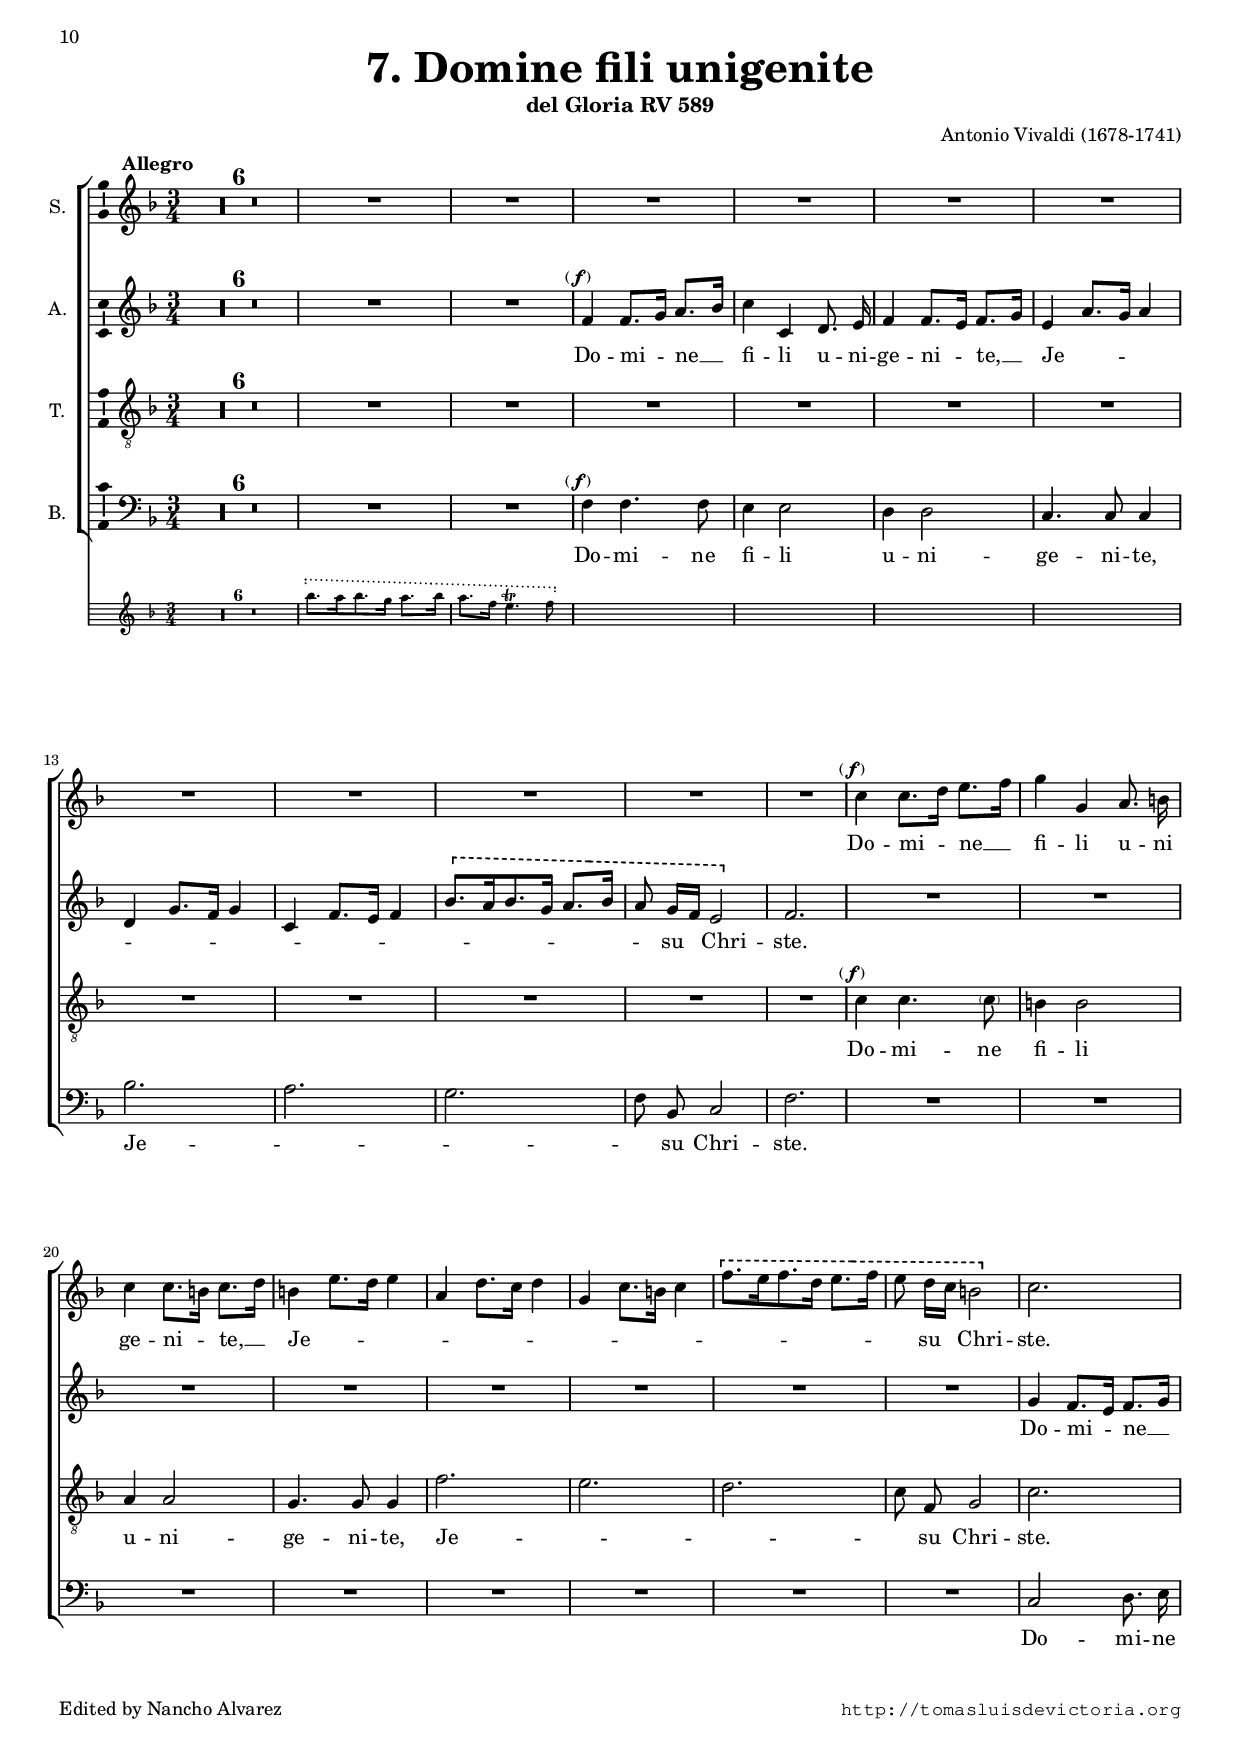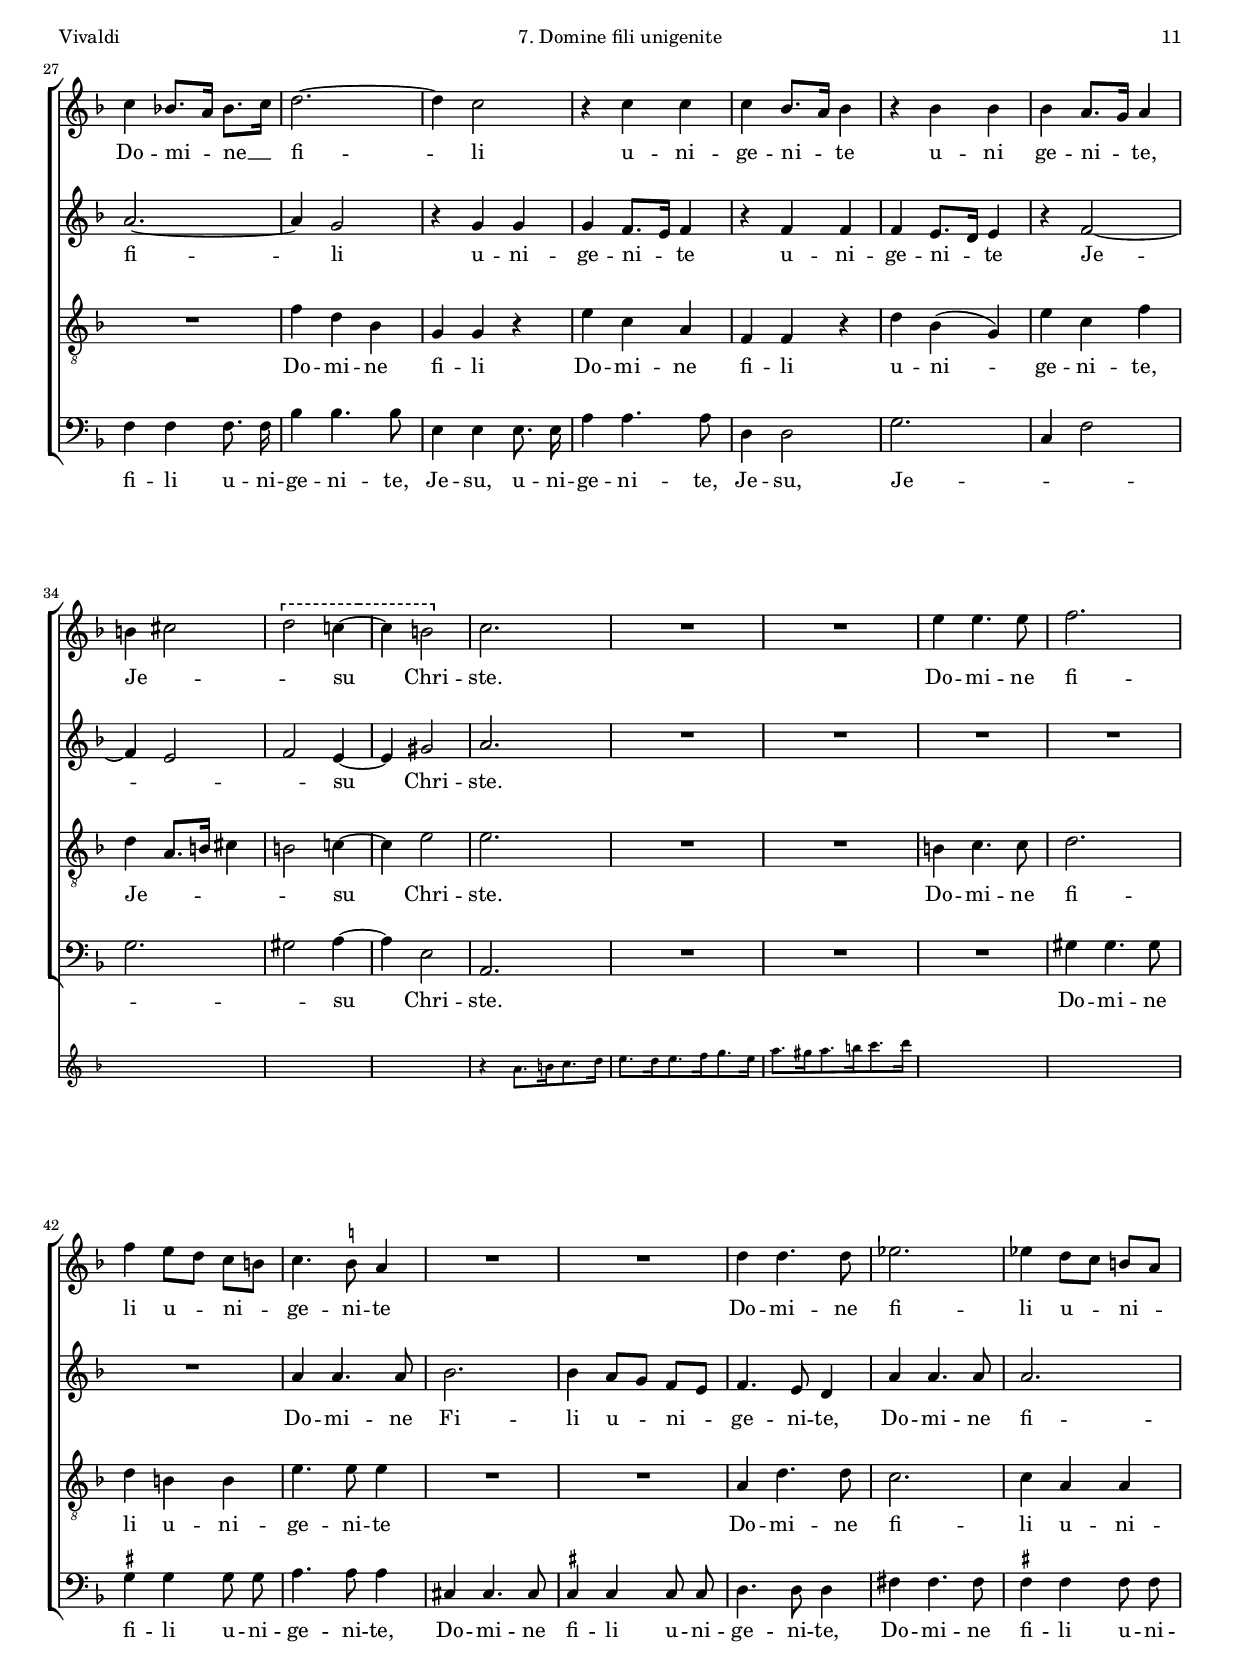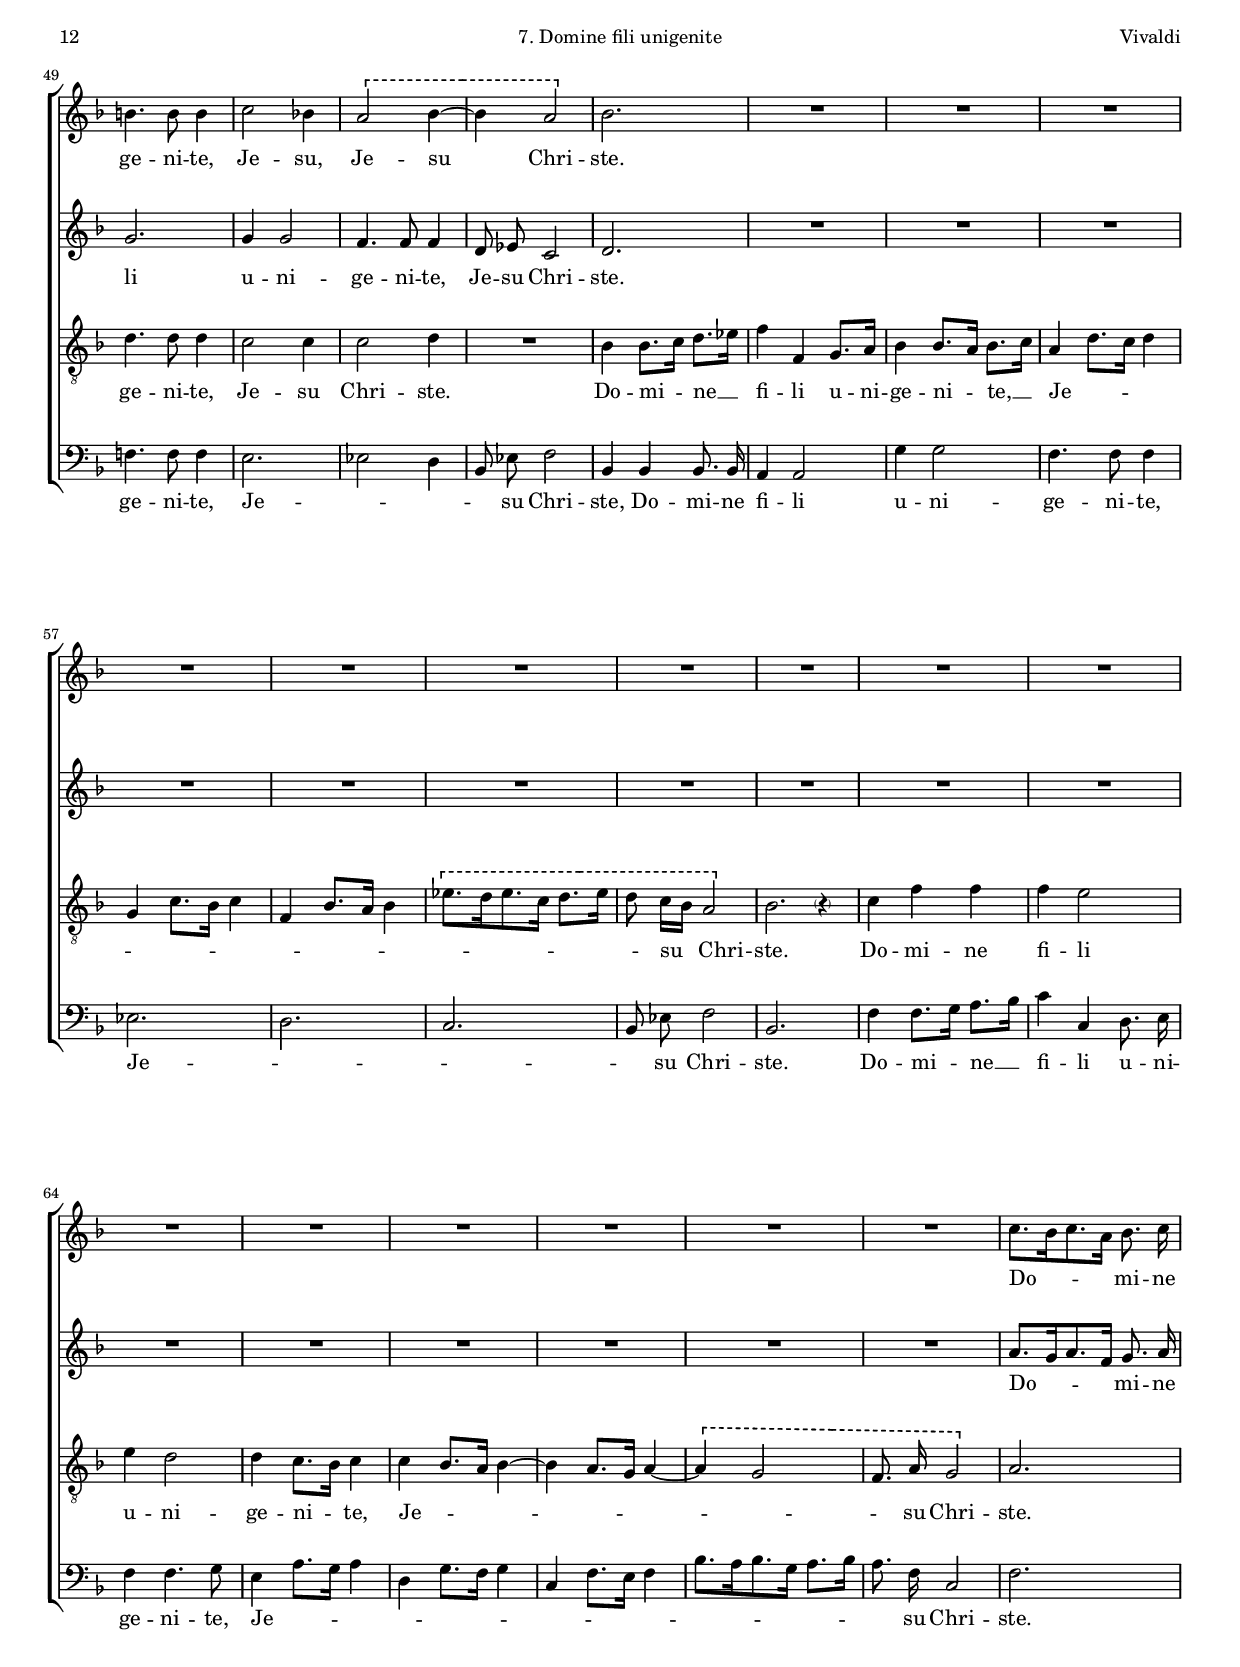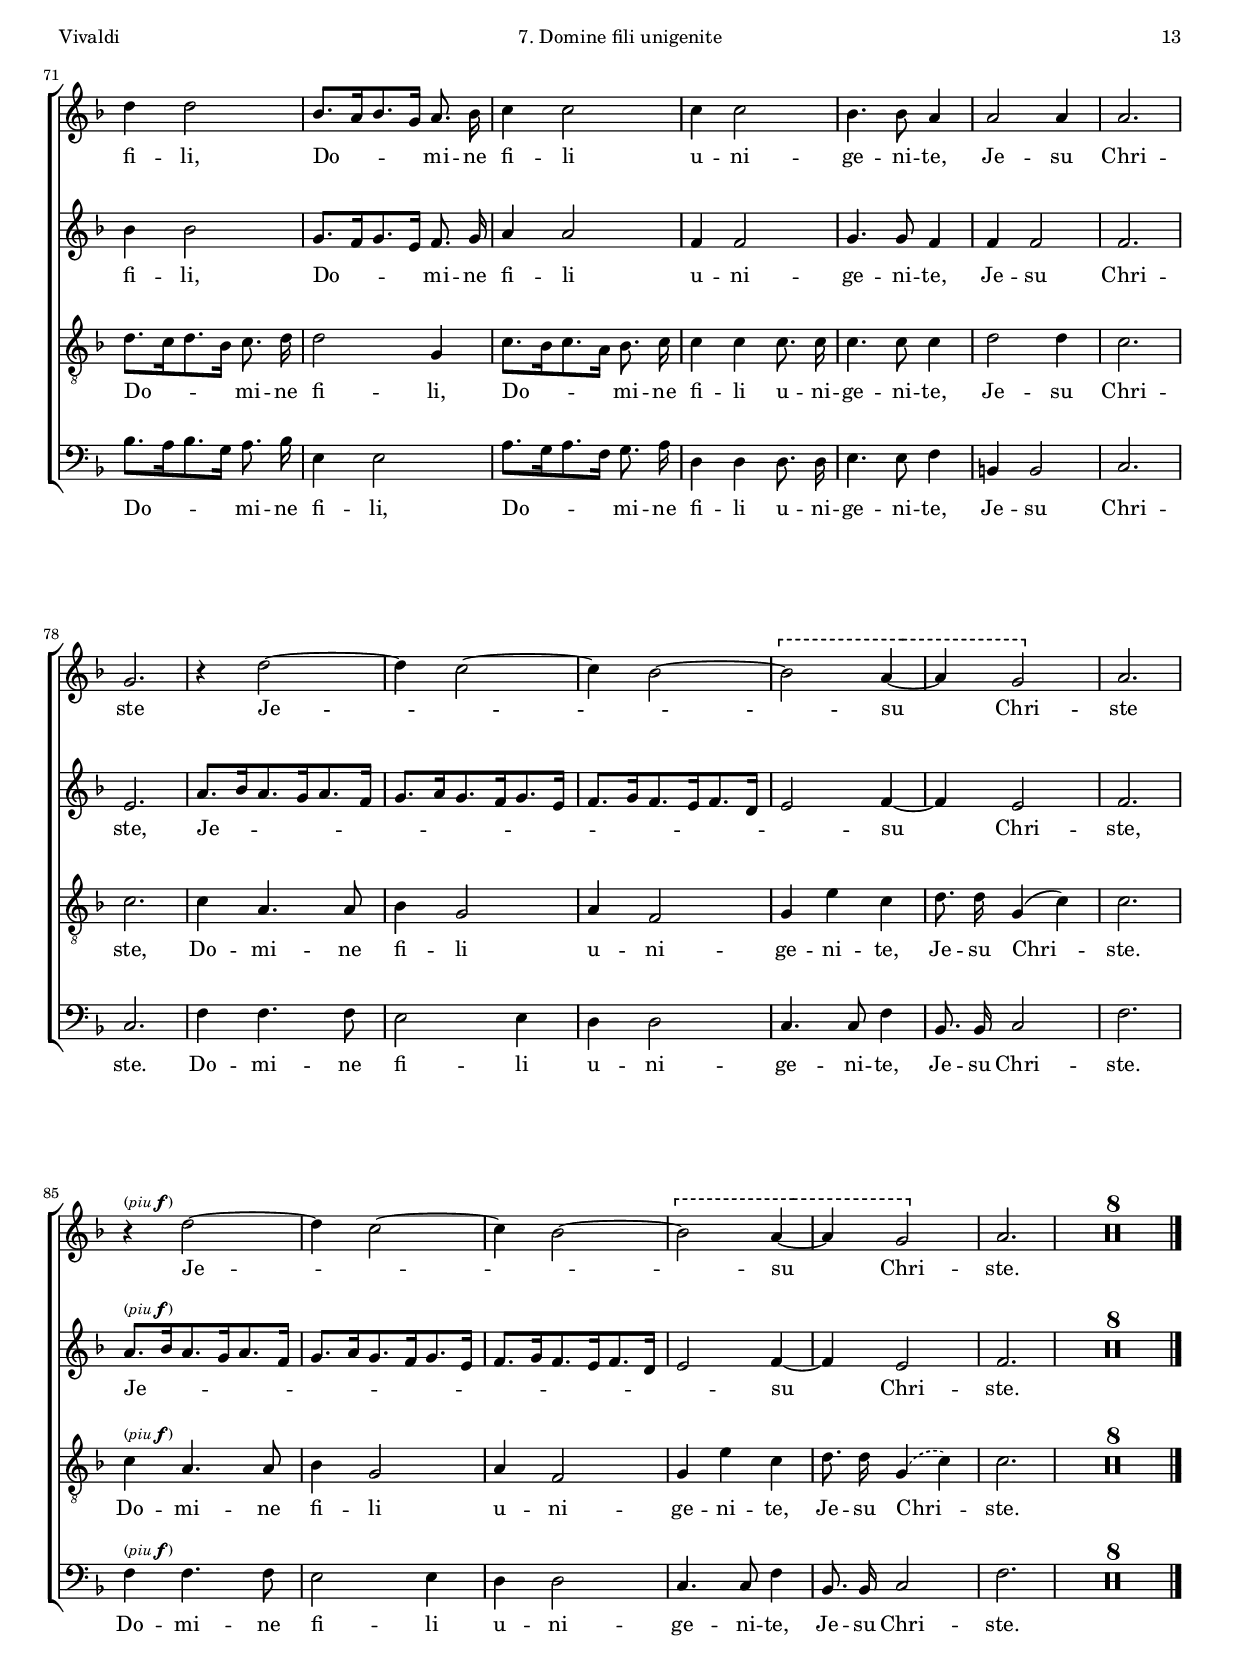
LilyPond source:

\version "2.18.0"

#(set-default-paper-size "a4")
#(set-global-staff-size 16.3)
#(ly:set-option 'point-and-click #f)
%mobile -s14.0 -i0.5

italicas=\override LyricText.font-shape = #'italic
rectas=\override LyricText.font-shape = #'upright
ss=\once \set suggestAccidentals = ##t
mtempo={\tempo 4 = 100}
mtempob={\tempo 4 = 50}
piuf=\markup{\fontsize #-2 \concat {"(" \italic "piu " \dynamic "f" " )"}}
pf=\markup{\hspace #-2 \fontsize #-2 \line{"(" \dynamic{"f"} ")"}}
parp=\markup{\hspace #-2 \fontsize #-2 \line{"(" \dynamic{"p"} \hspace #-0.3 ")"}}
showMultiRests = { \set Staff.keepAliveInterfaces = #'( rhythmic-grob-interface multi-measure-rest-interface lyric-interface stanza-number-interface percent-repeat-interface) }
hideMultiRests = \unset Staff.keepAliveInterfaces
mt=#(define-music-function (parser location offset) (number?) ; move lyric text
      #{ \once \override LyricText.X-offset = -$offset #})


htitle="7. Domine fili unigenite"
hcomposer="Vivaldi"

\header {
	title=\markup{\fontsize #3 "7. Domine fili unigenite"}
	subtitle="del Gloria RV 589"
%	subsubtitle=\markup{\null \vspace #1 }
	composer="Antonio Vivaldi (1678-1741)"
        pdfauthor=\composer
	%opus="(-)"
	%poet=\markup{}
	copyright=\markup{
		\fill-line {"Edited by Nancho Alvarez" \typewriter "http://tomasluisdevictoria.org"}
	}
%	tagline=""
}

global={
 %\set Score.currentBarNumber = #358
 \compressFullBarRests
 \key f \major \time 3/4 \skip 1*3/4*98 \bar "|."
}


cantus=\relative c''{
        \showMultiRests
	\dynamicUp
	\override Score.MetronomeMark.X-offset = #4
	\tempo \markup{"Allegro"} 4=120
	R1*3/4*17
	c4^\pf c8. d16 e8. f16
	g4 g, a8. \noBeam b16
	c4 c8. b16 c8. d16
	b4 e8. d16 e4
	a,4 d8. c16 d4
	g,4 c8. b16 c4
	\[f8.[ e16 f8. d16] e8.[ f16]
	e8 d16[ c] b2\]
	c2.
	c4 bes!8. a16 bes8. c16
	d2. ~
	d4 c2
	r4 c c
	c4 bes8. a16 bes4
	r4 bes bes
	bes a8. g16 a4
	b4 cis2
	\[d2 c!4 ~
	c4 b2\]
	c2.
	R1*3/4*2
	e4 e4. e8
	f2.
	f4 e8[ d] c[ b]
	c4. \ss b8 a4
	R1*3/4*2
	d4 d4. d8
	ees2.
	ees4 d8[ c] b[ a]
	b4. b8 b4
	c2 bes!4
	\[a2 bes4 ~
	bes a2\]
	bes2.
	R1*3/4*16
	c8.[ bes16 c8. a16] bes8. \noBeam c16
	d4 d2
	bes8.[ a16 bes8. g16] a8. \noBeam bes16
	c4 c2
	c4 c2
	bes4. bes8 a4
	a2 a4
	a2.
	g
	r4 d'2 ~
	d4 c2 ~
	c4 bes2 ~
	\[bes a4 ~
	a g2\]
	a2.
	r4^\piuf d2 ~
	d4 c2 ~
	c4 bes2 ~
	\[bes2 a4 ~
	a g2\]
	a2.
	R1*3/4*8
}

altus=\relative c'{
	\showMultiRests
	\dynamicUp
	R1*3/4*8
	f4^\pf f8. g16 a8. bes16
	c4 c, d8. \noBeam e16
	f4 f8. e16 f8. g16
	e4 a8. g16 a4
	d, g8. f16 g4
	c, f8. e16 f4
	\override Score.LigatureBracket.style = #'dashed-line
	\[bes8.[ a16 bes8. g16] a8.[ bes16]
	a8 g16[ f] e2\]
	f2.
	R1*3/4*8
	g4 f8. e16 f8. g16
	a2. ~
	a4 g2
	r4 g g
	g4 f8. e16 f4
	r4 f f
	f e8. d16 e4
	r4 f2 ~
	f4 e2
	f2 e4 ~
	e gis2
	a2.
	R1*3/4*5
	a4 a4. a8
	bes2.
	bes4 a8[ g] f[ e] 
	f4. e8 d4
	a'4 a4. a8
	a2.g
	g4 g2
	f4. f8 f4
	d8 \noBeam ees c2
	d2.
	R1*3/4*16
	a'8.[ g16 a8. f16] g8. \noBeam a16
	bes4 bes2
	g8.[ f16 g8. e16] f8. \noBeam g16
	a4 a2
	f4 f2
	g4. g8 f4
	f4 f2
	f2.
	e
	a8.[ bes16 a8. g16 a8. f16]
	g8.[ a16 g8. f16 g8. e16]
	f8.[ g16 f8. e16 f8. d16]
	e2 f4 ~
	f e2
	f2.
	a8.[^\piuf bes16 a8. g16 a8. f16]
	g8.[ a16 g8. f16 g8. e16]
	f8.[ g16 f8. e16 f8. d16]
	e2 f4 ~
	f e2
	f2.
	R1*3/4*8
}

tenor=\relative c'{
	\showMultiRests
	\dynamicUp
	R1*3/4*17
	c4^\pf c4. \parenthesize c8 % d8
	b4 b2
	a4 a2
	g4. g8 g4
	f'2. 
	e
	d
	c8 \noBeam f, g2
	c2.
	R1*3/4
	f4 d bes
	g g r
	e' c a
	f f r
	d' bes( g)
	e'4 c f
	d4 a8. b16 cis4
	b2 c!4 ~
	c e2
	e2.
	R1*3/4*2
	b4 c4. c8
	d2.
	d4 b b
	e4. e8 e4
	R1*3/4*2
	a,4 d4. d8
	c2. 
	c4 a a
	d4. d8 d4
	c2 c4
	c2 d4
	R1*3/4
	bes4 bes8. c16 d8. ees16
	f4 f, g8. a16
	bes4 bes8. a16 bes8. c16
	a4 d8. c16 d4
	g, c8. bes16 c4
	f,4 bes8. a16 bes4
	\[ees8.[ d16 ees8. c16] d8.[ ees16]
	d8 c16[ bes] a2\]
	bes2.*2/3 \parenthesize r4 % bes2 r4
	c4 f4 f
	f e2
	e4 d2
	d4 c8. bes16 c4
	c4 bes8. a16 bes4 ~
	bes a8. g16 a4 ~
	\[a g2
	f8. \noBeam a16 g2\]
	a2.
	d8.[ c16 d8. bes16] c8. \noBeam d16
	d2 g,4
	c8.[ bes16 c8. a16] bes8. \noBeam c16
	c4 c c8. \noBeam c16
	c4. c8 c4
	d2 d4
	c2.
	c
	c4 a4. a8
	bes4 g2
	a4 f2
	g4 e' c
	d8. \noBeam d16 g,4( c4)
	c2.
	c4^\piuf a4. a8
	bes4 g2
	a4 f2
	g4 e' c 
	\slurDashed
	d8. \noBeam d16 g,4( c)
	c2. 
	R1*3/4*8
}

bassus=\relative c{
	\showMultiRests
	\dynamicUp
	R1*3/4*8
	f4^\pf f4. f8
	e4 e2
	d4 d2
	c4. c8 c4
	bes'2.
	a
	g
	f8 \noBeam bes, c2
	f2.
	R1*3/4*8
	c2 d8. \noBeam e16
	f4 f f8. \noBeam f16
	bes4 bes4. bes8
	e,4 e e8. \noBeam e16
	a4 a4. a8
	d,4 d2
	g2. 
	c,4 f2
	g2.
	gis2 a4 ~
	a e2
	a,2.
	R1*3/4*3
	gis'4 gis4. gis8
	\ss gis4 gis gis8 \noBeam gis
	a4. a8 a4
	cis,4 cis4. cis8
	\ss cis4 cis cis8 \noBeam cis
	d4. d8 d4
	fis4 fis4. fis8
	\ss fis4 fis fis8 \noBeam fis8
	f!4. f8 f4
	e2.
	ees2 d4
	bes8 \noBeam ees f2
	bes,4 bes bes8. \noBeam bes16
	a4 a2
	g'4 g2
	f4. f8 f4
	ees2.
	d
	c
	bes8 \noBeam ees f2
	bes,2.
	f'4 f8. g16 a8. bes16
	c4 c, d8. \noBeam e16
	f4 f4. g8
	e4 a8. g16 a4
	d,4 g8. f16 g4
	c,4 f8. e16 f4
	bes8.[ a16 bes8. g16] a8.[ bes16]
	a8. \noBeam f16 c2
	f2.
	bes8.[ a16 bes8. g16] a8. \noBeam bes16
	e,4 e2
	a8.[ g16 a8. f16] g8. \noBeam a16
	d,4 d d8. \noBeam d16
	e4. e8 f4
	b,4 b2
	c2.
	c
	f4 f4. f8
	e2 e4
	d4 d2
	c4. c8 f4
	bes,8. \noBeam bes16 c2
	f2.
	f4^\piuf f4. f8
	e2 e4 % e4 e2 en Ricordi Malipiero
	d4 d2
	c4. c8 f4
	bes,8. \noBeam bes16 c2
	f2.
	R1*3/4*8
}

guia=\relative c'''{
        \override Score.LigatureBracket.style=#'dotted-line
 	R1*3/4*6
 	\[bes8.[ a16 bes8. g16] a8.[ bes16]
 	a8. f16 e4.^\trill f8\]
 	\skip 1*3/4*28
 	r4 a,8.[ b16 c8. d16]
 	e8.[ d16 e8. f16 g8. e16]
 	a8.[ gis16 a8. b16 c8. d16]
}

textocantus=\lyricmode{
Do -- mi -- _ ne __ _ fi -- li u -- ni ge -- ni -- _ te, __ _
Je -- _ _ _ _ _ _ _ _ _ _ _ _ _ _ _ _ _ _ su \mt #-1.5 Chri -- _ ste.
Do -- mi -- _ ne __ _ fi -- li u -- ni -- ge -- ni -- _ te
u -- ni ge -- ni -- _ te,
Je -- _ _ su Chri -- ste.
Do -- mi -- ne fi -- li u -- _ ni -- _ ge -- ni -- te
Do -- mi -- ne fi -- li u -- _ ni -- _ ge -- ni -- te,
Je -- su,
Je -- su Chri -- ste.
Do -- _ _ _ mi -- ne fi -- li,
Do -- _ _ _ mi -- ne fi -- li
u -- ni -- ge -- ni -- te,
Je -- su Chri -- ste
Je -- _ _ su Chri -- ste
Je -- _ _ su Chri -- ste.
}

textoaltus=\lyricmode{
Do -- mi -- _ ne __ _ fi -- li u -- ni -- ge -- ni -- _ te, __ _
Je -- _ _ _ _ _ _ _ _ _ _ _ _ _ _ _ _ _ _ su \mt #-1.5 Chri -- _ ste.
Do -- mi -- _ ne __ _ fi -- li u -- ni -- ge -- ni -- _ te
u -- ni -- ge -- ni -- _ te
Je -- _ _ su Chri -- ste.
Do -- mi -- ne Fi -- li u -- _ ni -- _ ge -- ni -- te,
Do -- mi -- ne fi -- li u -- ni -- ge -- ni -- te,
Je -- su Chri -- ste.
Do -- _ _ _ mi -- ne fi -- li,
Do -- _ _ _ mi -- ne fi -- li u -- ni -- ge -- ni -- te,
Je -- su Chri -- ste,
Je -- _ _ _ _ _ _ _ _ _ _ _ _ _ _ _ _ _ _ su Chri -- ste,
Je -- _ _ _ _ _ _ _ _ _ _ _ _ _ _ _ _ _ _ su Chri -- ste.
}

textotenor=\lyricmode{
Do -- mi -- ne fi -- li u -- ni -- ge -- ni -- te,
Je -- _ _ _ su Chri -- ste.
Do -- mi -- ne fi -- li
Do -- mi -- ne fi -- li
u -- ni -- ge -- ni -- te,
Je -- _ _ _ _ su Chri -- ste.
Do -- mi -- ne fi -- li u -- ni -- ge -- ni -- te
Do -- mi -- ne fi -- li u -- ni -- ge -- ni -- te,
Je -- su Chri -- ste.
Do -- mi -- _ ne __ _ fi -- li u -- ni -- ge -- ni -- _ te, __ _
Je -- _ _ _ _ _ _ _ _ _ _ _ _ _ _ _ _ _ _ su _ \mt #.5 Chri -- ste.
Do -- mi -- ne fi -- li
u -- ni -- ge -- ni -- _ te,
Je -- _ _ _ _ _ _ _ _ su Chri -- ste.
Do -- _ _ _ mi -- ne fi -- li,
Do -- _ _ _ mi -- ne
fi -- li u -- ni -- ge -- ni -- te,
Je -- su Chri -- ste,
Do -- mi -- ne fi -- li u -- ni -- ge -- ni -- te,
Je -- su Chri -- ste.
Do -- mi -- ne fi -- li u -- ni -- ge -- ni -- te,
Je -- su Chri -- ste.
}

textobassus=\lyricmode{
Do -- mi -- ne fi -- li u -- ni -- ge -- ni -- te,
Je -- _ _ _ su Chri -- ste.
Do -- mi -- ne fi -- li u -- ni -- ge -- ni -- te,
Je -- su,
u -- ni -- ge -- ni -- te,
Je -- su,
Je -- _ _ _ _ su Chri -- ste.
Do -- mi -- ne fi -- li u -- ni -- ge -- ni -- te,
Do -- mi -- ne fi -- li u -- ni -- ge -- ni -- te,
Do -- mi -- ne fi -- li u -- ni -- ge -- ni -- te,
Je -- _ _ _ su Chri -- ste,
Do -- mi -- ne fi -- li u -- ni -- ge -- ni -- te,
Je -- _ _ _ su Chri -- ste.
Do -- mi -- _ ne __ _ fi -- li u -- ni -- ge -- ni -- te,
Je -- _ _ _ _ _ _ _ _ _ _ _ _ _ _ _ _ _ _ su Chri -- ste.
Do -- _ _ _ mi -- ne fi -- li,
Do -- _ _ _ mi -- ne
fi -- li u -- ni -- ge -- ni -- te,
Je -- su Chri -- ste.
Do -- mi -- ne fi -- li u -- ni -- ge -- ni -- te,
Je -- su Chri -- ste.
Do -- mi -- ne fi -- li
u -- ni -- ge -- ni -- te,
Je -- su Chri -- ste.
}



\score {\transpose c' c'{
 <<
\new ChoirStaff<<

	\new Staff <<\global
	\new Voice="v1" {
		\set Staff.instrumentName="S. "
		\clef "treble"
		\cantus }
	\new Lyrics \lyricsto "v1" {\textocantus }
	>>

	\new Staff <<\global
	\new Voice="v2" {
		\set Staff.instrumentName="A. "
		\clef "treble"
		\altus }
	\new Lyrics \lyricsto "v2" {\textoaltus }
	>>
	
	\new Staff <<\global
	\new Voice="v3" {
		\set Staff.instrumentName="T. "
		\clef "G_8"
		\tenor }
	\new Lyrics \lyricsto "v3" {\textotenor }
	>>

	\new Staff <<\global
	\new Voice="v4" {
		\set Staff.instrumentName="B. "
		\clef "bass"
		\bassus }
	\new Lyrics \lyricsto "v4" {\textobassus }
	>>
>>
  \new Staff \with{ 
      \remove Ambitus_engraver
      fontSize = #-3
      \override StaffSymbol #'staff-space = #(magstep -4)
  }<< \global
      \new Voice = "v5" {
        \clef "treble"
        \guia }
  >>
 >>
	} % transpose

\layout{ 
	\context {\Lyrics 
		\override VerticalAxisGroup.staff-affinity = #UP
		\override VerticalAxisGroup.nonstaff-relatedstaff-spacing =
			#'((basic-distance . 0) (minimum-distance . 0) (padding . 1))
		\override LyricText.font-size = #1.2
		\override LyricHyphen.minimum-distance = #0.5
	}
	\context {\Score 
		tempoHideNote = ##t
		\override BarNumber.padding = #2 
	}
	\context {\Voice 
		%melismaBusyProperties = #'()
		%autoBeaming = ##f
	}
	\context {\Staff 
                \RemoveEmptyStaves %notablet
                %\override VerticalAxisGroup.remove-first = ##t
		\override VerticalAxisGroup.staff-staff-spacing =
			#'((basic-distance . 11) (minimum-distance . 0) (padding . 1))
		\consists Ambitus_engraver 
		\override LigatureBracket.padding = #1
	}
}

%\midi { \mtempo }

}


\paper{
	%tablet evenHeaderMarkup=\markup  \fill-line {  \fromproperty #'page:page-number-string \htitle \hcomposer }
	%tablet oddHeaderMarkup= \markup  \fill-line { \on-the-fly #not-first-page \hcomposer \on-the-fly #not-first-page \htitle \on-the-fly #not-first-page \fromproperty #'page:page-number-string }
	evenHeaderMarkup=\markup  \fill-line {  \fromproperty #'page:page-number-string \on-the-fly #not-first-page \htitle \on-the-fly #not-first-page \hcomposer }
	oddHeaderMarkup= \markup  \fill-line { \on-the-fly #not-first-page \hcomposer \on-the-fly #not-first-page \htitle \on-the-fly #not-first-page \fromproperty #'page:page-number-string }
	%system-count=20
	%page-count = 8
	ragged-last-bottom = ##f
	indent=0.5\cm
	system-system-spacing =
	#'((basic-distance . 20) (minimum-distance . 0) (padding . 5))
	top-system-spacing = % header
	#'((basic-distance . 8) (minimum-distance . 0) (padding . 0))
	last-bottom-spacing = % footer
	#'((basic-distance . 13) (minimum-distance . 0) (padding . 0))
	markup-system-spacing.padding = #1.5
	first-page-number = 10
}
